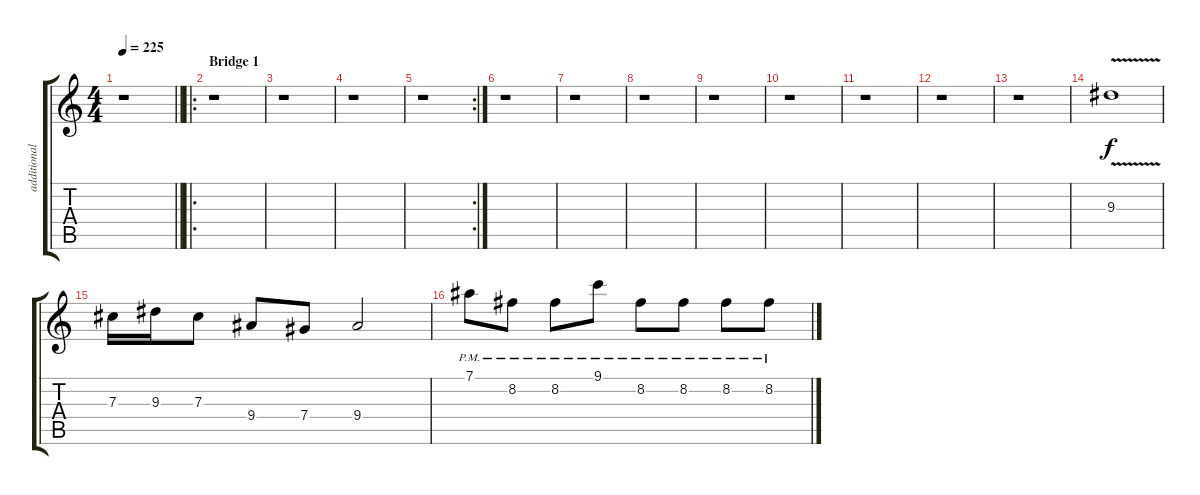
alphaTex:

\track ("additional guitar" "additional") {instrument overdrivenguitar}
\staff {score tabs}
\tuning (Eb4 Bb3 Gb3 Db3 Ab2 Eb2) {hide}
\ts (4 4)
\tempo 225
\clef g2
\barLineRight lightlight
\ks c
r.1{dy f} |
\ro
\section ("" "Bridge 1")
r.1 |
r.1 |
r.1 |
\rc 2
r.1 |
r.1 |
r.1 |
r.1 |
r.1 |
r.1 |
r.1 |
r.1 |
r.1 |
9.3{v}.1 |
7.3.16 9.3.16 7.3.8 9.4.8 7.4.8 9.4.2 |
7.1{pm}.8 8.2{pm}.8 8.2{pm}.8 9.1{pm}.8 8.2{pm}.8 8.2{pm}.8 8.2{pm}.8 8.2{pm}.8
